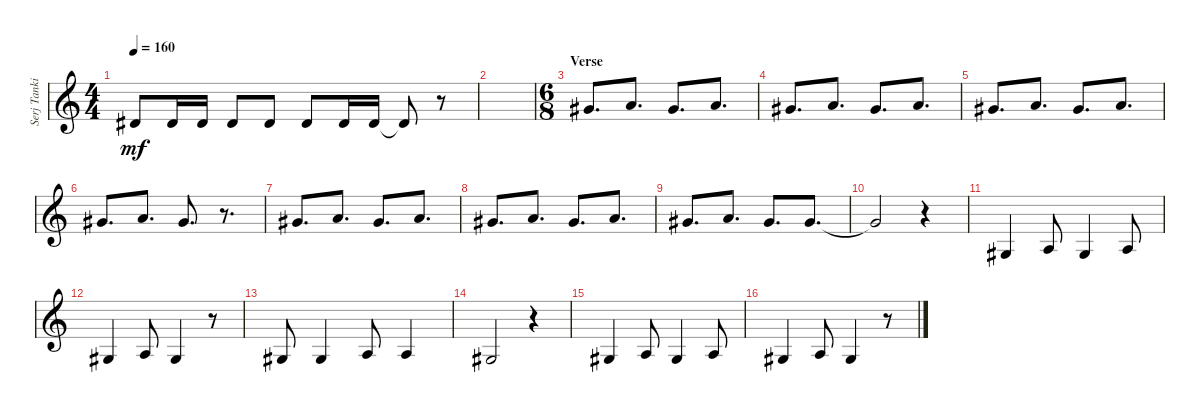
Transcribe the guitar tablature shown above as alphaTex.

\track ("Serj Tankian (V)" "Serj Tanki") {instrument oboe}
\staff {score}
\tuning (E4 B3 G3 D3 A2 E2 B1) {hide}
\ts (4 4)
\tempo 160
\clef g2
\ks c
4.2.8{dy mf} 4.2.16 4.2.16 4.2.8 4.2.8 4.2.8 4.2.16 4.2.16 4.2{t}.8 r.8 |
|
\ts (6 8)
\section ("" "Verse ")
4.1.8{d} 5.1.8{d} 4.1.8{d} 5.1.8{d} |
4.1.8{d} 5.1.8{d} 4.1.8{d} 5.1.8{d} |
4.1.8{d} 5.1.8{d} 4.1.8{d} 5.1.8{d} |
4.1.8{d} 5.1.8{d} 4.1.8{d} r.8{d} |
4.1.8{d} 5.1.8{d} 4.1.8{d} 5.1.8{d} |
4.1.8{d} 5.1.8{d} 4.1.8{d} 5.1.8{d} |
4.1.8{d} 5.1.8{d} 4.1.8{d} 4.1.8{d} |
4.1{t}.2 r.4 |
1.3.4 2.3.8 1.3.4 2.3.8 |
1.3.4 2.3.8 1.3.4 r.8 |
1.3.8 1.3.4 2.3.8 2.3.4 |
1.3.2 r.4 |
1.3.4 2.3.8 1.3.4 2.3.8 |
1.3.4 2.3.8 1.3.4 r.8
